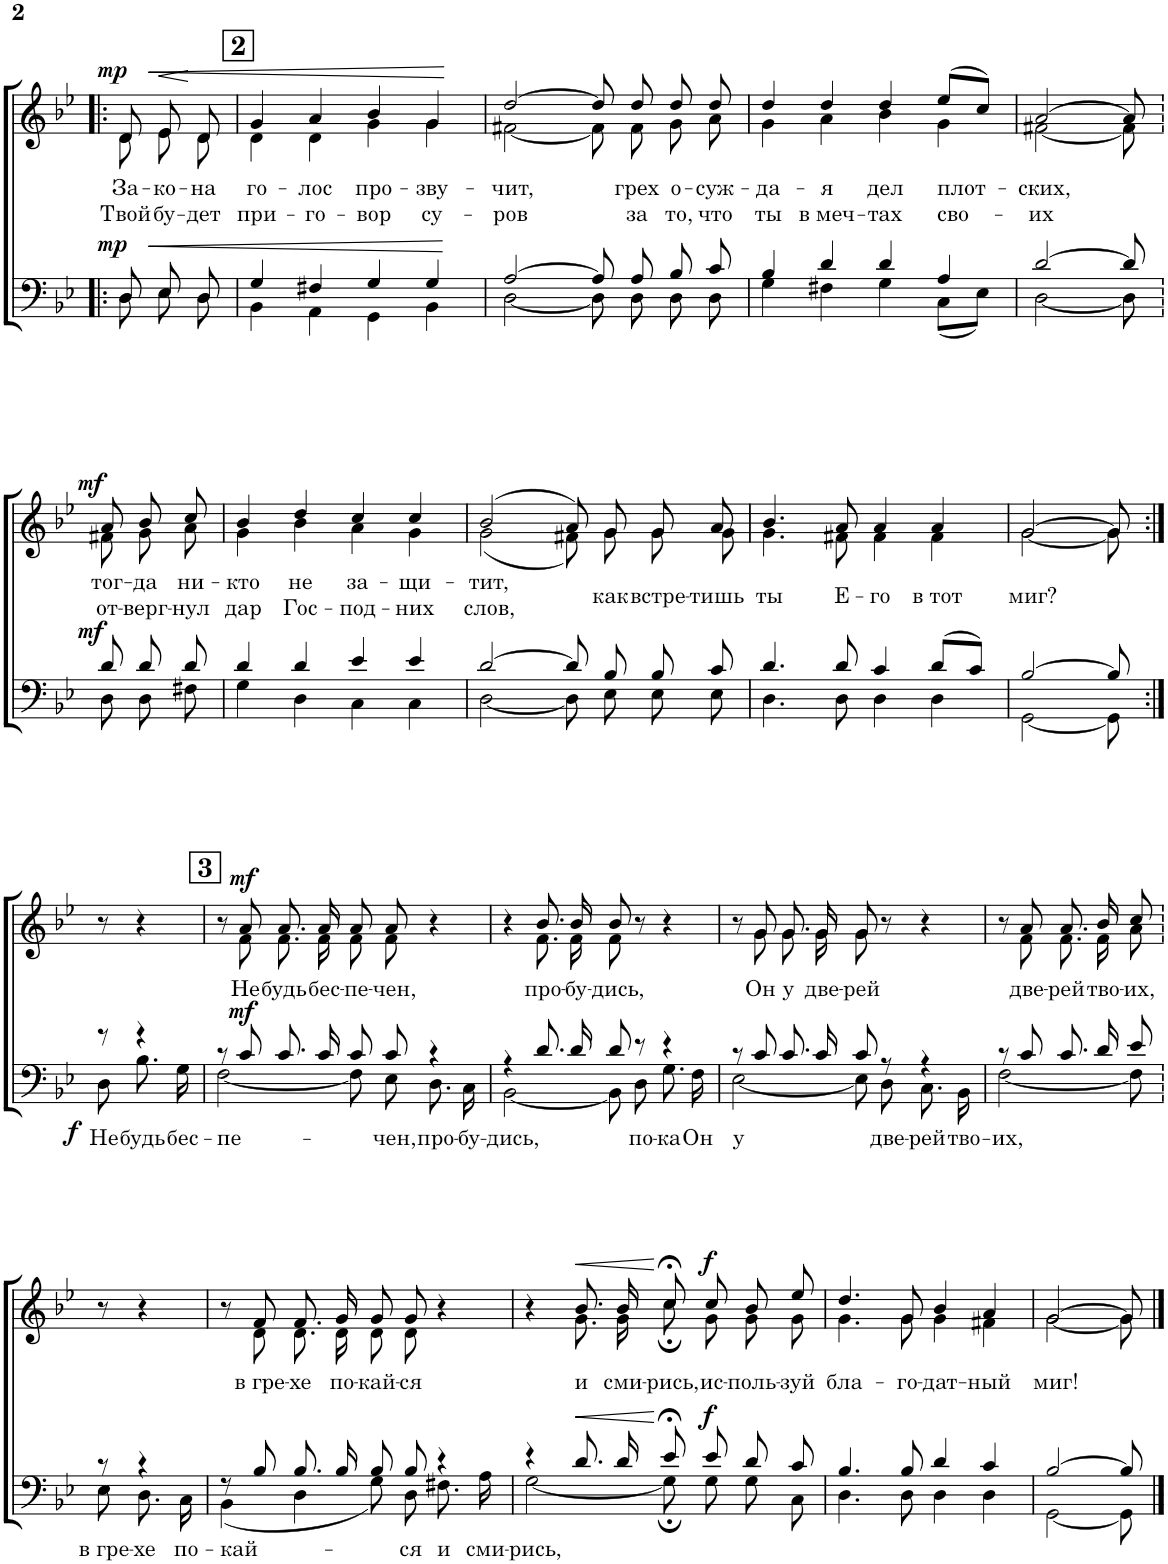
**kern	**text	**dynam	**kern	**text	**text	**dynam
*part2	*part2	*part2	*part1	*part1	*part1	*part1
*staff2	*staff2	*staff2	*staff1	*staff1	*staff1	*staff1
*I"T. B.	*	*	*I"S. A.	*	*	*
!!LO:PB:g=z
*clefF4	*	*	*clefG2	*	*	*
*k[b-e-]	*	*	*k[b-e-]	*	*	*
*M4/4	*	*	*M4/4	*	*	*
=21!|:	=21!|:	=21!|:	=21!|:	=21!|:	=21!|:	=21!|:
!	!	!LO:HP:b	!	!LO:LY:b	!LO:LY:b	!LO:HP:b
*^	*	*	*^	*	*	*
!	!	!	!LO:DY:n=1:a	!	!	!	!	!LO:DY:n=1:a
8D/	8D\	.	< mp	8d/	8d\	За-	Твой	< mp
!	!	!	!	!	!	!LO:LY:b	!LO:LY:b	!LO:HP:b
8E-/	8E-\	.	.	8e-/	8e-\	-ко-	бу-	<
!	!	!	!	!	!	!LO:LY:b	!LO:LY:b	!
8D/	8D\	.	.	8d/	8d\	-на	-дет	[
!!LO:REH:place=s1:a:B:cj:fs=14:t=2	!!
=22	=22	=22	=22	=22	=22	=22	=22	=22
!	!	!	!	!	!	!LO:LY:b	!LO:LY:b	!
4G/	4BB-\	.	.	4g/	4d\	го-	при-	.
!	!	!	!	!	!	!LO:LY:b	!LO:LY:b	!
4F#X/	4AA\	.	.	4a/	4d\	-лос	-го-	.
!	!	!	!	!	!	!LO:LY:b	!LO:LY:b	!
4G/	4GG\	.	.	4b-/	4g\	про-	-вор	.
!	!	!	!	!	!	!LO:LY:b	!LO:LY:b	!
4G/	4BB-\	.	.	4g/	4g\	-зву-	су-	.
*v	*v	*	*	*	*	*	*	*
*	*	*	*v	*v	*	*	*
.	.	[	.	.	.	[
=23	=23	=23	=23	=23	=23	=23
*^	*	*	*	*	*	*
!	!	!	!	!	!LO:LY:b	!LO:LY:b	!
*	*	*	*	*^	*	*	*
[2A/	[2D\	.	.	[2dd/	[2f#X\	-чит,	-ров	.
8A/]	8D\]	.	.	8dd/]	8f#\]	.	.	.
!	!	!	!	!	!	!LO:LY:b	!LO:LY:b	!
8A/	8D\	.	.	8dd/	8f#\	грех	за	.
!	!	!	!	!	!	!LO:LY:b	!LO:LY:b	!
8B-/	8D\	.	.	8dd/	8g\	о-	то,	.
!	!	!	!	!	!	!LO:LY:b	!LO:LY:b	!
8c/	8D\	.	.	8dd/	8a\	-суж-	что	.
=24	=24	=24	=24	=24	=24	=24	=24	=24
!	!	!	!	!	!	!LO:LY:b	!LO:LY:b	!
4B-/	4G\	.	.	4dd/	4g\	-да-	ты	.
!	!	!	!	!	!	!LO:LY:b	!LO:LY:b	!
4d/	4F#X\	.	.	4dd/	4a\	-я	в меч-	.
!	!	!	!	!	!	!LO:LY:b	!LO:LY:b	!
4d/	4G\	.	.	4dd/	4b-\	дел	-тах	.
!	!	!	!	!	!	!LO:LY:b	!LO:LY:b	!
4A/	(8C\L	.	.	(8ee-/L	4g\	плот-	сво-	.
.	8E-\J)	.	.	8cc/J)	.	.	.	.
=25	=25	=25	=25	=25	=25	=25	=25	=25
!	!	!	!	!	!	!LO:LY:b	!LO:LY:b	!
[2d/	[2D\	.	.	[2a/	[2f#X\	-ских,	-их	.
8d/]	8D\]	.	.	8a/]	8f#\]	.	.	.
!!LO:LB:g=z	!!
=26	=26	=26	=26	=26	=26	=26	=26	=26
!	!	!	!LO:DY:a	!	!	!LO:LY:b	!LO:LY:b	!LO:DY:a
8d/	8D\	.	mf	8a/	8f#X\	тог-	от-	mf
!	!	!	!	!	!	!LO:LY:b	!LO:LY:b	!
8d/	8D\	.	.	8b-/	8g\	-да	-верг-	.
!	!	!	!	!	!	!LO:LY:b	!LO:LY:b	!
8d/	8F#X\	.	.	8cc/	8a\	ни-	-нул	.
=27	=27	=27	=27	=27	=27	=27	=27	=27
!	!	!	!	!	!	!LO:LY:b	!LO:LY:b	!
4d/	4G\	.	.	4b-/	4g\	-кто	дар	.
!	!	!	!	!	!	!LO:LY:b	!LO:LY:b	!
4d/	4D\	.	.	4dd/	4b-\	не	Гос-	.
!	!	!	!	!	!	!LO:LY:b	!LO:LY:b	!
4e-/	4C\	.	.	4cc/	4a\	за-	-под-	.
!	!	!	!	!	!	!LO:LY:b	!LO:LY:b	!
4e-/	4C\	.	.	4cc/	4g\	-щи-	-них	.
=28	=28	=28	=28	=28	=28	=28	=28	=28
!	!	!	!	!	!	!LO:LY:b	!LO:LY:b	!
[2d/	[2D\	.	.	(2b-/	(2g\	-тит,	слов,	.
8d/]	8D\]	.	.	8a/)	8f#X\)	.	.	.
!	!	!	!	!	!	!LO:LY:b	!	!
8B-/	8E-\	.	.	8g/	8g\	как	.	.
!	!	!	!	!	!	!LO:LY:b	!	!
8B-/	8E-\	.	.	8g/	8g\	встре-	.	.
!	!	!	!	!	!	!LO:LY:b	!	!
8c/	8E-\	.	.	8a/	8g\	-тишь	.	.
=29	=29	=29	=29	=29	=29	=29	=29	=29
!	!	!	!	!	!	!LO:LY:b	!	!
4.d/	4.D\	.	.	4.b-/	4.g\	ты	.	.
!	!	!	!	!	!	!LO:LY:b	!	!
8d/	8D\	.	.	8a/	8f#X\	Е-	.	.
!	!	!	!	!	!	!LO:LY:b	!	!
4c/	4D\	.	.	4a/	4f#\	-го	.	.
!	!	!	!	!	!	!LO:LY:b	!	!
(8d/L	4D\	.	.	4a/	4f#\	в тот	.	.
8c/J)	.	.	.	.	.	.	.	.
=30	=30	=30	=30	=30	=30	=30	=30	=30
!	!	!	!	!	!	!LO:LY:b	!	!
[2B-/	[2GG\	.	.	[2g/	[2g\	миг?	.	.
8B-/]	8GG\]	.	.	8g/]	8g\]	.	.	.
!!LO:LB:g=z
=31:|!	=31:|!	=31:|!	=31:|!	=31:|!	=31:|!	=31:|!	=31:|!	=31:|!
!	!	!LO:LY:b	!LO:DY:b	!	!	!	!	!
*	*	*	*	*v	*v	*	*	*
8r	8D\	Не	f	8r	.	.	.
!	!	!LO:LY:b	!	!	!	!	!
4r	8.B-\	будь	.	4r	.	.	.
!	!	!LO:LY:b	!	!	!	!	!
.	16G\	бес-	.	.	.	.	.
!!LO:REH:place=s1:a:B:cj:fs=14:t=3
=32	=32	=32	=32	=32	=32	=32	=32
!	!	!LO:LY:b	!	!	!	!	!
*	*	*	*	*^	*	*	*
8r	[2F\	-пе-	.	8r	8ryy	.	.	.
!	!	!	!LO:DY:a	!	!	!LO:LY:b	!	!LO:DY:a
8c/	.	.	mf	8a/	8f\	Не	.	mf
!	!	!	!	!	!	!LO:LY:b	!	!
8.c/	.	.	.	8.a/	8.f\	будь	.	.
!	!	!	!	!	!	!LO:LY:b	!	!
16c/	.	.	.	16a/	16f\	бес-	.	.
!	!	!	!	!	!	!LO:LY:b	!	!
8c/	8F\]	.	.	8a/	8f\	-пе-	.	.
!	!	!LO:LY:b	!	!	!	!LO:LY:b	!	!
8c/	8E-\	-чен,	.	8a/	8f\	-чен,	.	.
!	!	!LO:LY:b	!	!	!	!	!	!
4r	8.D\	про-	.	4r	4ryy	.	.	.
!	!	!LO:LY:b	!	!	!	!	!	!
.	16C\	-бу-	.	.	.	.	.	.
=33	=33	=33	=33	=33	=33	=33	=33	=33
!	!	!LO:LY:b	!	!	!	!	!	!
4r	[2BB-\	-дись,	.	4r	4ryy	.	.	.
!	!	!	!	!	!	!LO:LY:b	!	!
8.d/	.	.	.	8.b-/	8.f\	про-	.	.
!	!	!	!	!	!	!LO:LY:b	!	!
16d/	.	.	.	16b-/	16f\	-бу-	.	.
!	!	!	!	!	!	!LO:LY:b	!	!
8d/	8BB-\]	.	.	8b-/	8f\	-дись,	.	.
!	!	!LO:LY:b	!	!	!	!	!	!
8r	8D\	по-	.	8r	4.ryy	.	.	.
!	!	!LO:LY:b	!	!	!	!	!	!
4r	8.G\	-ка	.	4r	.	.	.	.
!	!	!LO:LY:b	!	!	!	!	!	!
.	16F\	Он	.	.	.	.	.	.
=34	=34	=34	=34	=34	=34	=34	=34	=34
!	!	!LO:LY:b	!	!	!	!	!	!
8r	[2E-\	у	.	8r	8ryy	.	.	.
!	!	!	!	!	!	!LO:LY:b	!	!
8c/	.	.	.	8g/	8g\	Он	.	.
!	!	!	!	!	!	!LO:LY:b	!	!
8.c/	.	.	.	8.g/	8.g\	у	.	.
!	!	!	!	!	!	!LO:LY:b	!	!
16c/	.	.	.	16g/	16g\	две-	.	.
!	!	!	!	!	!	!LO:LY:b	!	!
8c/	8E-\]	.	.	8g/	8g\	-рей	.	.
!	!	!LO:LY:b	!	!	!	!	!	!
8r	8D\	две-	.	8r	4.ryy	.	.	.
!	!	!LO:LY:b	!	!	!	!	!	!
4r	8.C\	-рей	.	4r	.	.	.	.
!	!	!LO:LY:b	!	!	!	!	!	!
.	16BB-\	тво-	.	.	.	.	.	.
=35	=35	=35	=35	=35	=35	=35	=35	=35
!	!	!LO:LY:b	!	!	!	!	!	!
8r	[2F\	-их,	.	8r	8ryy	.	.	.
!	!	!	!	!	!	!LO:LY:b	!	!
8c/	.	.	.	8a/	8f\	две-	.	.
!	!	!	!	!	!	!LO:LY:b	!	!
8.c/	.	.	.	8.a/	8.f\	-рей	.	.
!	!	!	!	!	!	!LO:LY:b	!	!
16d/	.	.	.	16b-/	16f\	тво-	.	.
!	!	!	!	!	!	!LO:LY:b	!	!
8e-/	8F\]	.	.	8cc/	8a\	-их,	.	.
!!LO:LB:g=z
=36	=36	=36	=36	=36	=36	=36	=36	=36
!	!	!LO:LY:b	!	!	!	!	!	!
*	*	*	*	*v	*v	*	*	*
8r	8E-\	в гре-	.	8r	.	.	.
!	!	!LO:LY:b	!	!	!	!	!
4r	8.D\	-хе	.	4r	.	.	.
!	!	!LO:LY:b	!	!	!	!	!
.	16C\	по-	.	.	.	.	.
=37	=37	=37	=37	=37	=37	=37	=37
!	!	!LO:LY:b	!	!	!	!	!
*	*	*	*	*^	*	*	*
8r	(4BB-\	-кай-	.	8r	8ryy	.	.	.
!	!	!	!	!	!	!LO:LY:b	!	!
8B-/	.	.	.	8f/	8d\	в гре-	.	.
!	!	!	!	!	!	!LO:LY:b	!	!
8.B-/	4D\	.	.	8.f/	8.d\	-хе	.	.
!	!	!	!	!	!	!LO:LY:b	!	!
16B-/	.	.	.	16g/	16d\	по-	.	.
!	!	!	!	!	!	!LO:LY:b	!	!
8B-/	8G\)	.	.	8g/	8d\	-кай-	.	.
!	!	!LO:LY:b	!	!	!	!LO:LY:b	!	!
8B-/	8D\	-ся	.	8g/	8d\	-ся	.	.
!	!	!LO:LY:b	!	!	!	!	!	!
4r	8.F#X\	и	.	4r	4ryy	.	.	.
!	!	!LO:LY:b	!	!	!	!	!	!
.	16A\	сми-	.	.	.	.	.	.
=38	=38	=38	=38	=38	=38	=38	=38	=38
!	!	!LO:LY:b	!	!	!	!	!	!
4r	[2G\	-рись,	.	4r	4ryy	.	.	.
!	!	!	!LO:HP:b	!	!	!LO:LY:b	!	!LO:HP:b
8.d/	.	.	<	8.b-/	8.g\	и	.	<
!	!	!	!	!	!	!LO:LY:b	!	!
16d/	.	.	.	16b-/	16g\	сми-	.	.
!	!	!	!	!	!	!LO:LY:b	!	!
8e-;</	8G;\]	.	[	8cc;</	8cc;\	-рись,	.	[
!	!	!	!LO:DY:a	!	!	!LO:LY:b	!	!LO:DY:a
8e-/	8G\	.	f	8cc/	8g\	ис-	.	f
!	!	!	!	!	!	!LO:LY:b	!	!
8d/	8G\	.	.	8b-/	8g\	-поль-	.	.
!	!	!	!	!	!	!LO:LY:b	!	!
8c/	8C\	.	.	8ee-/	8g\	-зуй	.	.
=39	=39	=39	=39	=39	=39	=39	=39	=39
!	!	!	!	!	!	!LO:LY:b	!	!
4.B-/	4.D\	.	.	4.dd/	4.g\	бла-	.	.
!	!	!	!	!	!	!LO:LY:b	!	!
8B-/	8D\	.	.	8g/	8g\	-го-	.	.
!	!	!	!	!	!	!LO:LY:b	!	!
4d/	4D\	.	.	4b-/	4g\	-дат-	.	.
!	!	!	!	!	!	!LO:LY:b	!	!
4c/	4D\	.	.	4a/	4f#X\	-ный	.	.
=40	=40	=40	=40	=40	=40	=40	=40	=40
!	!	!	!	!	!	!LO:LY:b	!	!
[2B-/	[2GG\	.	.	[2g/	[2g\	миг!	.	.
8B-/]	8GG\]	.	.	8g/]	8g\]	.	.	.
*v	*v	*	*	*	*	*	*	*
*	*	*	*v	*v	*	*	*
==	==	==	==	==	==	==
*-	*-	*-	*-	*-	*-	*-
